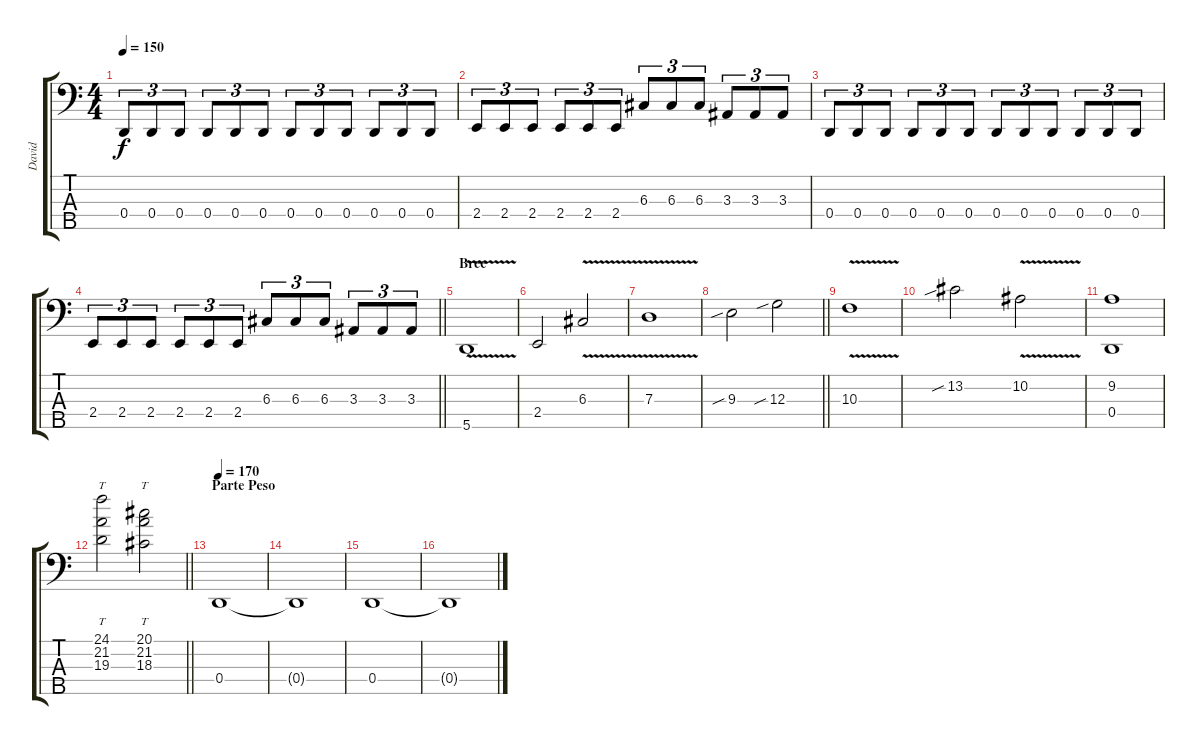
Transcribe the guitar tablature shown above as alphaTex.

\track ("David" "David") {instrument slapbass1}
\staff {score tabs}
\tuning (F2 C2 G1 D1 A0) {hide}
\ts (4 4)
\tempo 150
\clef f4
\ks c
0.4.8{tu (3 2) dy f} 0.4.8{tu (3 2)} 0.4.8{tu (3 2)} 0.4.8{tu (3 2)} 0.4.8{tu (3 2)} 0.4.8{tu (3 2)} 0.4.8{tu (3 2)} 0.4.8{tu (3 2)} 0.4.8{tu (3 2)} 0.4.8{tu (3 2)} 0.4.8{tu (3 2)} 0.4.8{tu (3 2)} |
2.4.8{tu (3 2)} 2.4.8{tu (3 2)} 2.4.8{tu (3 2)} 2.4.8{tu (3 2)} 2.4.8{tu (3 2)} 2.4.8{tu (3 2)} 6.3.8{tu (3 2)} 6.3.8{tu (3 2)} 6.3.8{tu (3 2)} 3.3.8{tu (3 2)} 3.3.8{tu (3 2)} 3.3.8{tu (3 2)} |
0.4.8{tu (3 2)} 0.4.8{tu (3 2)} 0.4.8{tu (3 2)} 0.4.8{tu (3 2)} 0.4.8{tu (3 2)} 0.4.8{tu (3 2)} 0.4.8{tu (3 2)} 0.4.8{tu (3 2)} 0.4.8{tu (3 2)} 0.4.8{tu (3 2)} 0.4.8{tu (3 2)} 0.4.8{tu (3 2)} |
\barLineRight lightlight
2.4.8{tu (3 2)} 2.4.8{tu (3 2)} 2.4.8{tu (3 2)} 2.4.8{tu (3 2)} 2.4.8{tu (3 2)} 2.4.8{tu (3 2)} 6.3.8{tu (3 2)} 6.3.8{tu (3 2)} 6.3.8{tu (3 2)} 3.3.8{tu (3 2)} 3.3.8{tu (3 2)} 3.3.8{tu (3 2)} |
\section ("" "Bree")
5.5{v}.1 |
2.4.2 6.3{v}.2 |
7.3{v}.1 |
\barLineRight lightlight
9.3{sib}.2 12.3{sib}.2 |
10.3{v}.1 |
13.2{sib}.2 10.2{v}.2 |
(9.2 0.4).1 |
\barLineRight lightlight
(24.1 21.2 19.3).2{tt} (20.1 21.2 18.3).2{tt} |
\section ("" "Parte Peso")
\tempo 170
0.4.1 |
0.4{t}.1 |
0.4.1 |
0.4{t}.1
